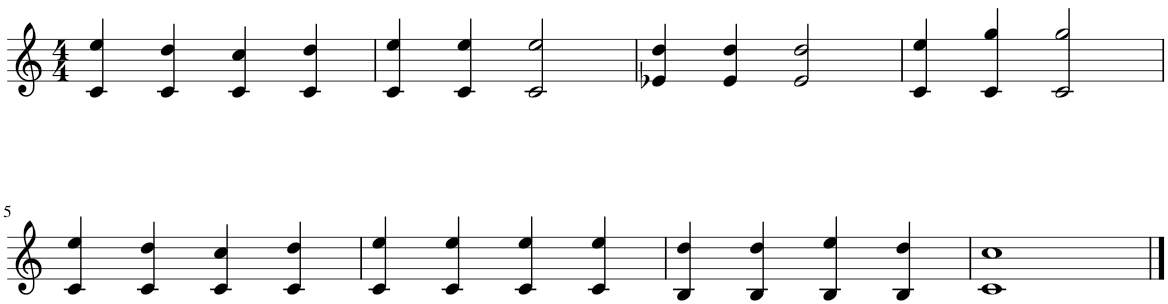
**kern
*part1
*staff1
*I"Piano
*I'Pno.
*clefG2
*k[]
*M4/4
=1
4c/ 4ee/
4c/ 4dd/
4c/ 4cc/
4c/ 4dd/
=2
4c/ 4ee/
4c/ 4ee/
2c/ 2ee/
=3
4e-X/ 4dd/
4e-/ 4dd/
2e-/ 2dd/
=4
4c/ 4ee/
4c/ 4gg/
2c/ 2gg/
!!LO:LB:g=z
=5
4c/ 4ee/
4c/ 4dd/
4c/ 4cc/
4c/ 4dd/
=6
4c/ 4ee/
4c/ 4ee/
4c/ 4ee/
4c/ 4ee/
=7
4B/ 4dd/
4B/ 4dd/
4B/ 4ee/
4B/ 4dd/
=8
1c 1cc
==
*-
